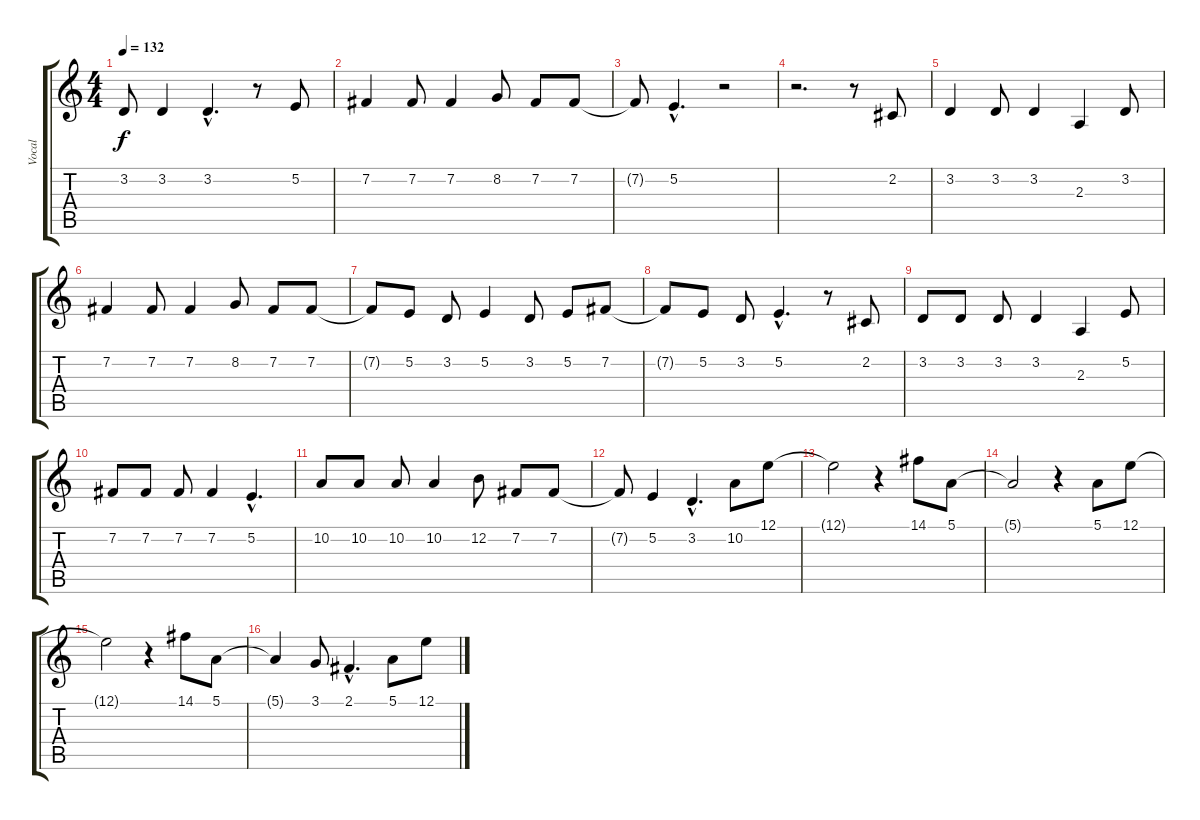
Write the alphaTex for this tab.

\track ("Vocal" "Vocal") {instrument sopranosax}
\staff {score tabs}
\tuning (E4 B3 G3 D3 A2 E2) {hide}
\ts (4 4)
\tempo 132
\clef g2
\ks c
3.2.8{dy f} 3.2.4 3.2{hac}.4{d} r.8 5.2.8 |
7.2.4 7.2.8 7.2.4 8.2.8 7.2.8 7.2.8 |
7.2{t}.8 5.2{hac}.4{d} r.2 |
r.2{d} r.8 2.2.8 |
3.2.4 3.2.8 3.2.4 2.3.4 3.2.8 |
7.2.4 7.2.8 7.2.4 8.2.8 7.2.8 7.2.8 |
7.2{t}.8 5.2.8 3.2.8 5.2.4 3.2.8 5.2.8 7.2.8 |
7.2{t}.8 5.2.8 3.2.8 5.2{hac}.4{d} r.8 2.2.8 |
3.2.8 3.2.8 3.2.8 3.2.4 2.3.4 5.2.8 |
7.2.8 7.2.8 7.2.8 7.2.4 5.2{hac}.4{d} |
10.2.8 10.2.8 10.2.8 10.2.4 12.2.8 7.2.8 7.2.8 |
7.2{t}.8 5.2.4 3.2{hac}.4{d} 10.2.8 12.1.8 |
12.1{t}.2 r.4 14.1.8 5.1.8 |
5.1{t}.2 r.4 5.1.8 12.1.8 |
12.1{t}.2 r.4 14.1.8 5.1.8 |
5.1{t}.4 3.1.8 2.1{hac}.4{d} 5.1.8 12.1.8
